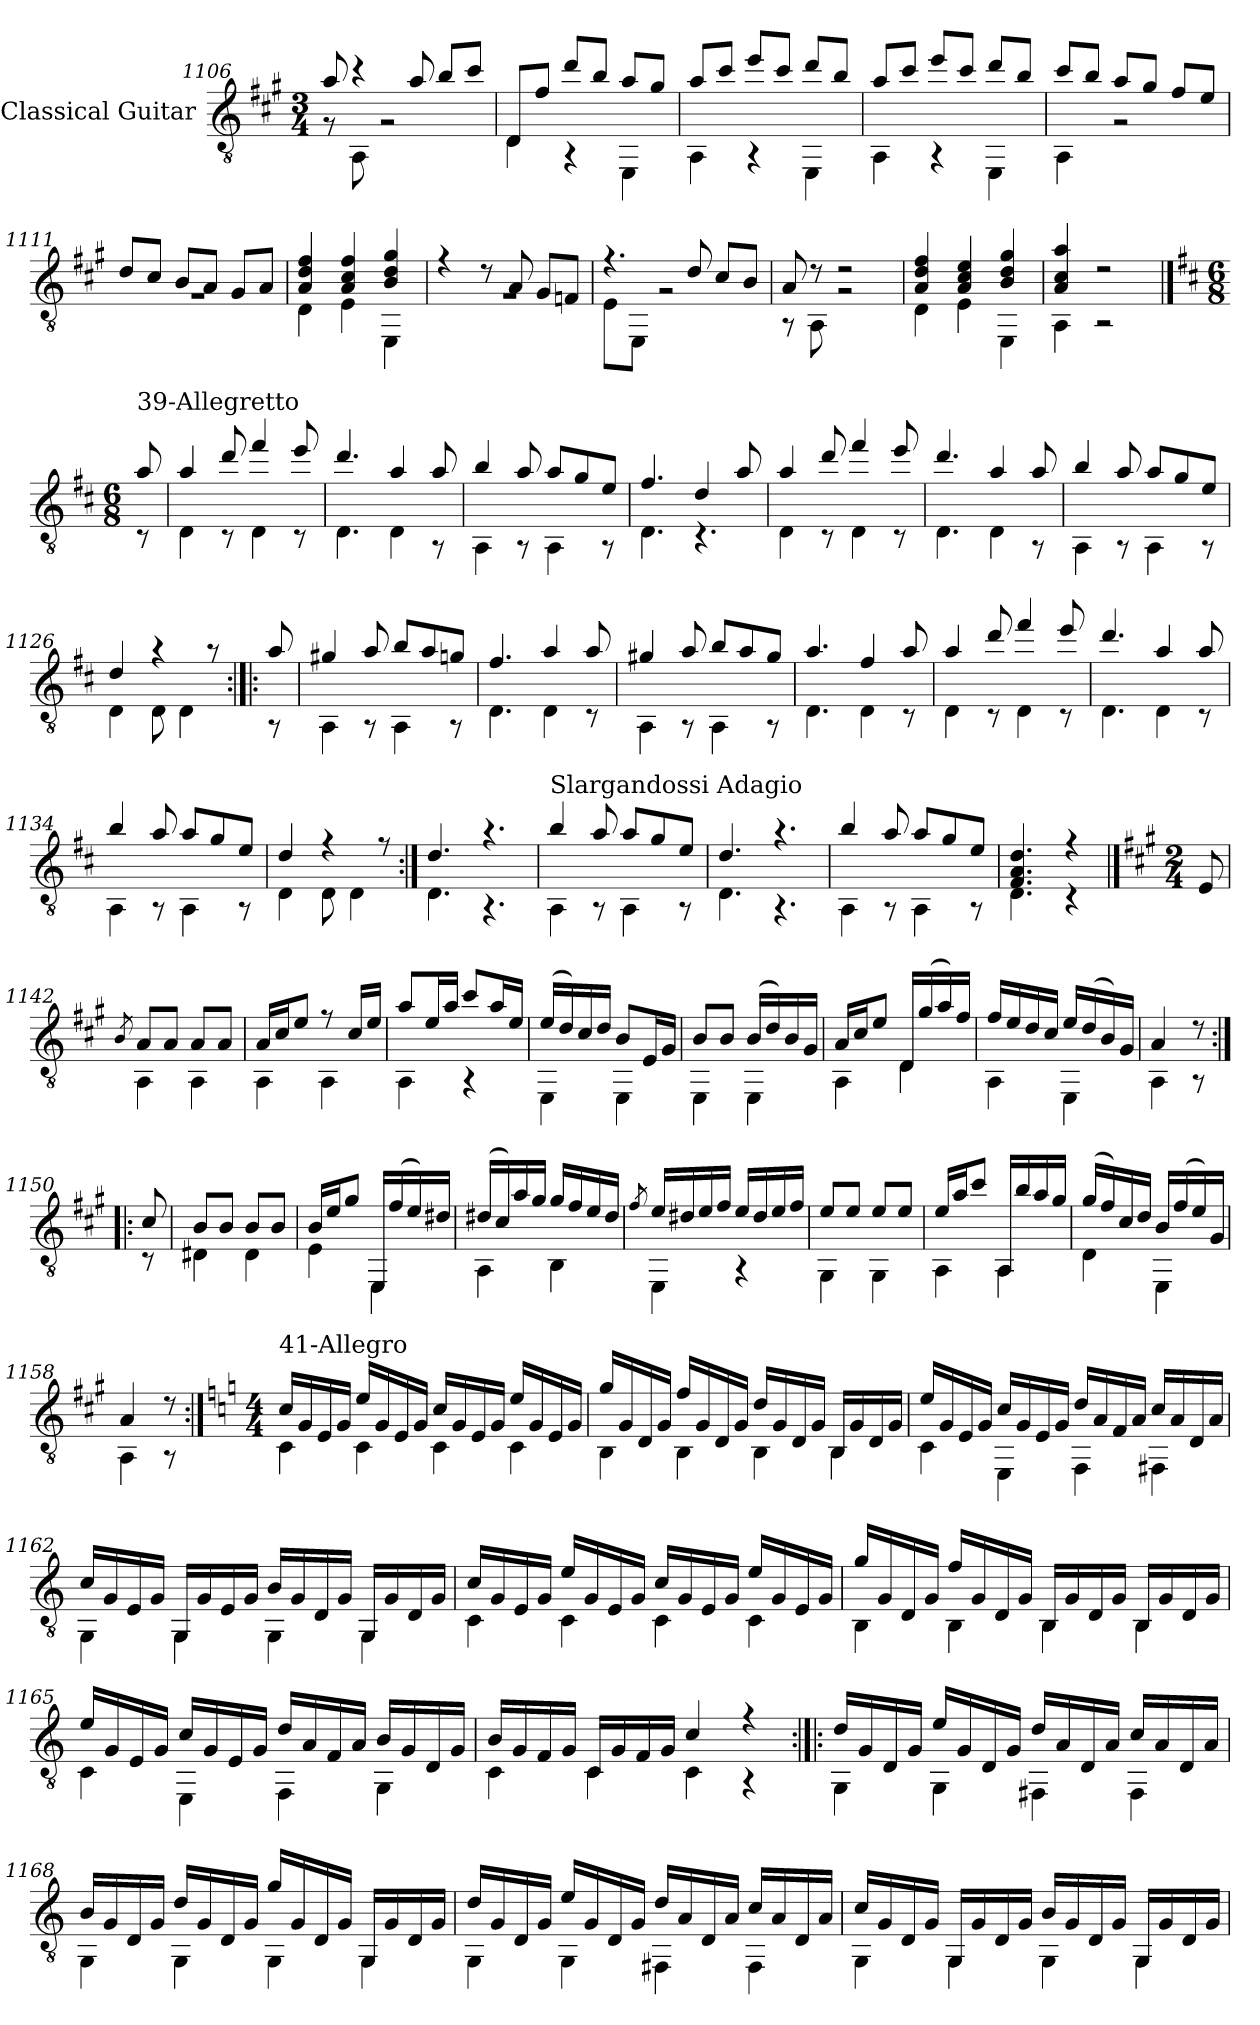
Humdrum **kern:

**kern
*part1
*staff1
*I"Classical Guitar
*I'Guit.
*clefGv2
*k[f#c#g#]
*M3/4
=1106
*^
8a/	8rG
4r	8AA\
.	2rG
8a/	.
8b/L	.
8cc#/J	.
=1107	=1107
8D/L	4D\
8f#/J	.
8dd/L	4r
8b/J	.
8a/L	4EE\
8g#/J	.
!!LO:LB:g=z	!!
=1108	=1108
8a/L	4AA\
8cc#/J	.
8ee/L	4r
8cc#/J	.
8dd/L	4EE\
8b/J	.
=1109	=1109
8a/L	4AA\
8cc#/J	.
8ee/L	4r
8cc#/J	.
8dd/L	4EE\
8b/J	.
=1110	=1110
8cc#/L	4AA\
8b/J	.
8a/L	2rG
8g#/J	.
8f#/L	.
8e/J	.
=1111	=1111
8d/L	2.rG
8c#/J	.
8B/L	.
8A/J	.
8G#/L	.
8A/J	.
=1112	=1112
4A/ 4d/ 4f#/	4D\
4A/ 4c#/ 4f#/	4E\
4B/ 4d/ 4g#/	4EE\
=1113	=1113
4r	2.rG
8r	.
8A/	.
8G#/L	.
8Fn/J	.
!!LO:LB:g=z	!!
=1114	=1114
4.r	8E\L
.	8EE\J
.	2rG
8d/	.
8c#/L	.
8B/J	.
=1115	=1115
8A/	8r
8r	8AA\
2r	2rG
=1116	=1116
4A/ 4d/ 4f#/	4D\
4A/ 4c#/ 4e/	4E\
4B/ 4d/ 4g#/	4EE\
=1117	=1117
4A/ 4c#/ 4a/	4AA\
2r	2r
!!LO:PB:g=z	!!
==1118	==1118
*k[f#c#]	*
*M6/8	*
*MM90	*
!LO:TX:a:t=39-Allegretto	!
8a/	8r
=1119	=1119
4a/	4D\
8dd/	8r
4ff#/	4D\
8ee/	8r
=1120	=1120
4.dd/	4.D\
4a/	4D\
8a/	8r
=1121	=1121
4b/	4AA\
8a/	8r
8a/L	4AA\
8g/	.
8e/J	8r
=1122	=1122
4.f#/	4.D\
4d/	4.r
8a/	.
=1123	=1123
4a/	4D\
8dd/	8r
4ff#/	4D\
8ee/	8r
!!LO:LB:g=z	!!
=1124	=1124
4.dd/	4.D\
4a/	4D\
8a/	8r
=1125	=1125
4b/	4AA\
8a/	8r
8a/L	4AA\
8g/	.
8e/J	8r
=1126	=1126
4d/	4D\
4r	8D\
.	4D\
8r	.
=1127:|!|:	=1127:|!|:
8a/	8r
=1128	=1128
4g#X/	4AA\
8a/	8r
8b/L	4AA\
8a/	.
8gn/J	8r
=1129	=1129
4.f#/	4.D\
4a/	4D\
8a/	8r
!!LO:LB:g=z	!!
=1130	=1130
4g#X/	4AA\
8a/	8r
8b/L	4AA\
8a/	.
8g#/J	8r
=1131	=1131
4.a/	4.D\
4f#/	4D\
8a/	8r
=1132	=1132
4a/	4D\
8dd/	8r
4ff#/	4D\
8ee/	8r
=1133	=1133
4.dd/	4.D\
4a/	4D\
8a/	8r
=1134	=1134
4b/	4AA\
8a/	8r
8a/L	4AA\
8g/	.
8e/J	8r
!!LO:LB:g=z	!!
=1135	=1135
4d/	4D\
4r	8D\
.	4D\
8r	.
=1136:|!	=1136:|!
4.d/	4.D\
4.r	4.r
=1137	=1137
!LO:TX:a:t=Slargandossi                               Adagio	!
4b/	4AA\
8a/	8r
8a/L	4AA\
8g/	.
8e/J	8r
=1138	=1138
4.d/	4.D\
4.r	4.r
=1139	=1139
4b/	4AA\
8a/	8r
8a/L	4AA\
8g/	.
8e/J	8r
=1140	=1140
4.F#/ 4.A/ 4.d/	4.D\
4r	4r
*v	*v
!!LO:LB:g=z
==1141
*k[f#c#g#]
*M2/4
*MM80
*^
!LO:TX:a:t=40-Andante	!
*v	*v
8E/
=1142
8qB/
*^
8A/L	4AA\
8A/J	.
8A/L	4AA\
8A/J	.
=1143	=1143
16A/LL	4AA\
16c#/J	.
8e/J	.
8r	4AA\
16c#/LL	.
16e/JJ	.
=1144	=1144
8a/L	4AA\
16e/L	.
16a/JJ	.
8cc#/L	4r
16a/L	.
16e/JJ	.
=1145	=1145
(16e/LL	4EE\
16d/)	.
16c#/	.
16d/JJ	.
8B/L	4EE\
16E/L	.
16G#/JJ	.
=1146	=1146
8B/L	4EE\
8B/J	.
(16B/LL	4EE\
16d/)	.
16B/	.
16G#/JJ	.
=1147	=1147
16A/LL	4AA\
16c#/J	.
8e/J	.
16D/LL	4D\
(16g#/	.
16a/)	.
16f#/JJ	.
!!LO:LB:g=z	!!
=1148	=1148
16f#/LL	4AA\
16e/	.
16d/	.
16c#/JJ	.
16e/LL	4EE\
(16d/	.
16B/)	.
16G#/JJ	.
=1149	=1149
4A/	4AA\
8r	8r
=1150:|!|:	=1150:|!|:
8c#/	8r
=1151	=1151
8B/L	4D#X\
8B/J	.
8B/L	4D#\
8B/J	.
=1152	=1152
16B/LL	4E\
16e/J	.
8g#/J	.
16EE/LL	4EE\
(16f#/	.
16e/)	.
16d#X/JJ	.
=1153	=1153
(16d#X/LL	4AA\
16c#/)	.
16a/	.
16g#/JJ	.
16g#/LL	4BB\
16f#/	.
16e/	.
16d#/JJ	.
!!LO:LB:g=z	!!
=1154	=1154
8qf#/	.
16e/LL	4EE\
16d#X/	.
16e/	.
16f#/JJ	.
16e/LL	4r
16d#/	.
16e/	.
16f#/JJ	.
=1155	=1155
8e/L	4GG#\
8e/J	.
8e/L	4GG#\
8e/J	.
=1156	=1156
16e/LL	4AA\
16a/J	.
8cc#/J	.
16AA/LL	4AA\
16b/	.
16a/	.
16g#/JJ	.
=1157	=1157
(16g#/LL	4D\
16f#/)	.
16c#/	.
16d/JJ	.
16B/LL	4EE\
(16f#/	.
16e/)	.
16G#/JJ	.
=1158	=1158
4A/	4AA\
8r	8r
!!LO:PB:g=z	!!
=1159:|!	=1159:|!
*k[]	*
*M4/4	*
*MM96	*
!LO:TX:a:t=41-Allegro	!
16c/LL	4C\
16G/	.
16E/	.
16G/JJ	.
16e/LL	4C\
16G/	.
16E/	.
16G/JJ	.
16c/LL	4C\
16G/	.
16E/	.
16G/JJ	.
16e/LL	4C\
16G/	.
16E/	.
16G/JJ	.
=1160	=1160
16g/LL	4BB\
16G/	.
16D/	.
16G/JJ	.
16f/LL	4BB\
16G/	.
16D/	.
16G/JJ	.
16d/LL	4BB\
16G/	.
16D/	.
16G/JJ	.
16BB/LL	4BB\
16G/	.
16D/	.
16G/JJ	.
=1161	=1161
16e/LL	4C\
16G/	.
16E/	.
16G/JJ	.
16c/LL	4EE\
16G/	.
16E/	.
16G/JJ	.
16d/LL	4FF\
16A/	.
16F/	.
16A/JJ	.
16c/LL	4FF#X\
16A/	.
16D/	.
16A/JJ	.
!!LO:LB:g=z	!!
=1162	=1162
16c/LL	4GG\
16G/	.
16E/	.
16G/JJ	.
16GG/LL	4GG\
16G/	.
16E/	.
16G/JJ	.
16B/LL	4GG\
16G/	.
16D/	.
16G/JJ	.
16GG/LL	4GG\
16G/	.
16D/	.
16G/JJ	.
=1163	=1163
16c/LL	4C\
16G/	.
16E/	.
16G/JJ	.
16e/LL	4C\
16G/	.
16E/	.
16G/JJ	.
16c/LL	4C\
16G/	.
16E/	.
16G/JJ	.
16e/LL	4C\
16G/	.
16E/	.
16G/JJ	.
=1164	=1164
16g/LL	4BB\
16G/	.
16D/	.
16G/JJ	.
16f/LL	4BB\
16G/	.
16D/	.
16G/JJ	.
16BB/LL	4BB\
16G/	.
16D/	.
16G/JJ	.
16BB/LL	4BB\
16G/	.
16D/	.
16G/JJ	.
!!LO:LB:g=z	!!
=1165	=1165
16e/LL	4C\
16G/	.
16E/	.
16G/JJ	.
16c/LL	4EE\
16G/	.
16E/	.
16G/JJ	.
16d/LL	4FF\
16A/	.
16F/	.
16A/JJ	.
16B/LL	4GG\
16G/	.
16D/	.
16G/JJ	.
=1166	=1166
16B/LL	4C\
16G/	.
16F/	.
16G/JJ	.
16C/LL	4C\
16G/	.
16F/	.
16G/JJ	.
4c/	4C\
4r	4r
=1167:|!|:	=1167:|!|:
16d/LL	4GG\
16G/	.
16D/	.
16G/JJ	.
16e/LL	4GG\
16G/	.
16D/	.
16G/JJ	.
16d/LL	4FF#X\
16A/	.
16D/	.
16A/JJ	.
16c/LL	4FF#\
16A/	.
16D/	.
16A/JJ	.
!!LO:LB:g=z	!!
=1168	=1168
16B/LL	4GG\
16G/	.
16D/	.
16G/JJ	.
16d/LL	4GG\
16G/	.
16D/	.
16G/JJ	.
16g/LL	4GG\
16G/	.
16D/	.
16G/JJ	.
16GG/LL	4GG\
16G/	.
16D/	.
16G/JJ	.
=1169	=1169
16d/LL	4GG\
16G/	.
16D/	.
16G/JJ	.
16e/LL	4GG\
16G/	.
16D/	.
16G/JJ	.
16d/LL	4FF#X\
16A/	.
16D/	.
16A/JJ	.
16c/LL	4FF#\
16A/	.
16D/	.
16A/JJ	.
=1170	=1170
16c/LL	4GG\
16G/	.
16D/	.
16G/JJ	.
16GG/LL	4GG\
16G/	.
16D/	.
16G/JJ	.
16B/LL	4GG\
16G/	.
16D/	.
16G/JJ	.
16GG/LL	4GG\
16G/	.
16D/	.
16G/JJ	.
*v	*v
=
*-
